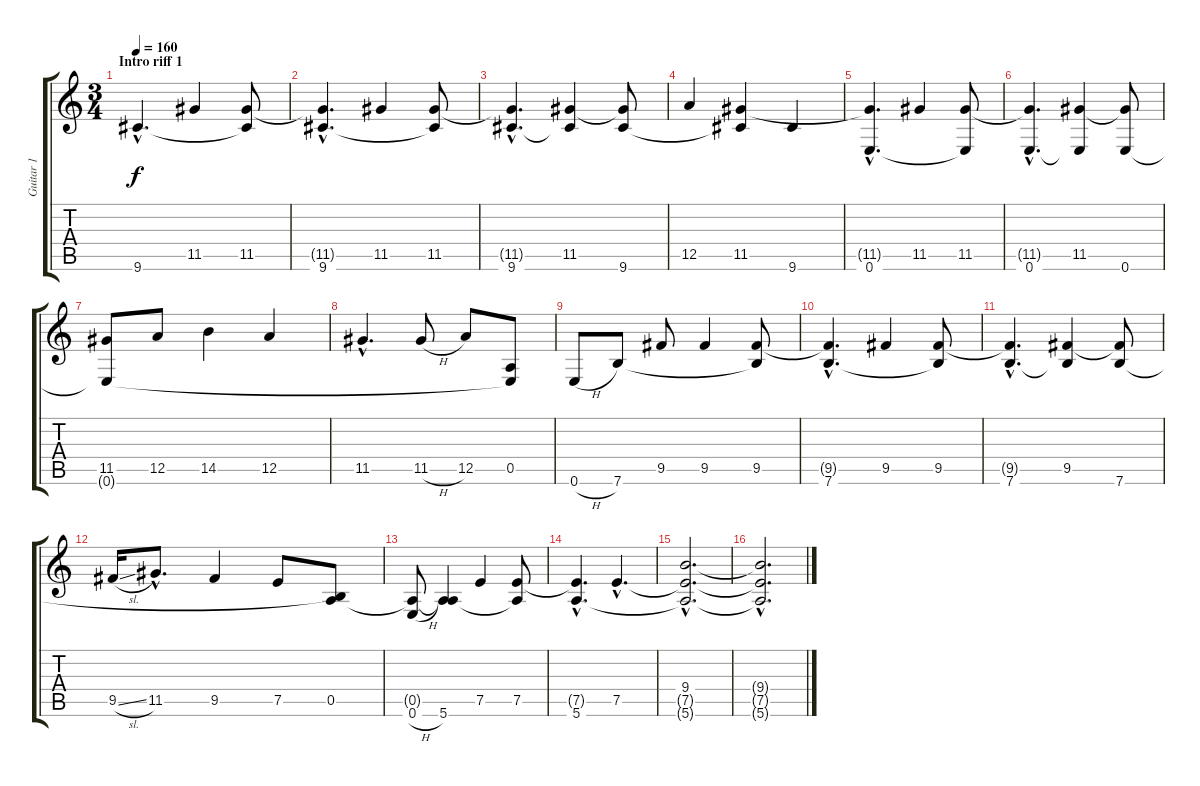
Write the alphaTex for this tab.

\track ("Guitar 1" "Guitar 1") {instrument distortionguitar}
\staff {score tabs}
\tuning (E4 B3 G3 D3 A2 E2) {hide}
\ts (3 4)
\section ("" "Intro riff 1")
\tempo 160
\clef g2
\ks c
9.6{hac}.4{d dy f instrument acousticguitarsteel} 11.5.4 (11.5 9.6{t}).8 |
(11.5{hac t} 9.6{hac}).4{d} 11.5.4 (11.5 9.6{t}).8 |
(11.5{hac t} 9.6{hac}).4{d} (11.5 9.6{t}).4 (11.5{t} 9.6).8 |
12.5.4 (11.5 9.6{t}).4 9.6.4 |
(11.5{hac t} 0.6{hac}).4{d} 11.5.4 (11.5 0.6{t}).8 |
(11.5{hac t} 0.6{hac}).4{d} (11.5 0.6{t}).4 (11.5{t} 0.6).8 |
(11.5 0.6{t}).8 12.5.8 14.5.4 12.5.4 |
11.5{hac}.4{d} 11.5{h}.8 12.5.8 (0.5 0.6{t}).8 |
0.6{h}.8 7.6.8 9.5.8 9.5.4 (9.5 7.6{t}).8 |
(9.5{hac t} 7.6{hac}).4{d} 9.5.4 (9.5 7.6{t}).8 |
(9.5{hac t} 7.6{hac}).4{d} (9.5 7.6{t}).4 (9.5{t} 7.6).8 |
9.5{sl}.16 11.5{hac}.8{d} 9.5.4 7.5.8 (0.5 7.6{t}).8 |
(0.5{t} 0.6{h}).8 (0.5{t} 5.6).4 7.5.4 (7.5 5.6{t}).8 |
(7.5{hac t} 5.6{hac}).4{d} 7.5{hac}.4{d} |
(9.4{hac} 7.5{hac t} 5.6{hac t}).2{d} |
(9.4{hac t} 7.5{hac t} 5.6{hac t}).2{d}
